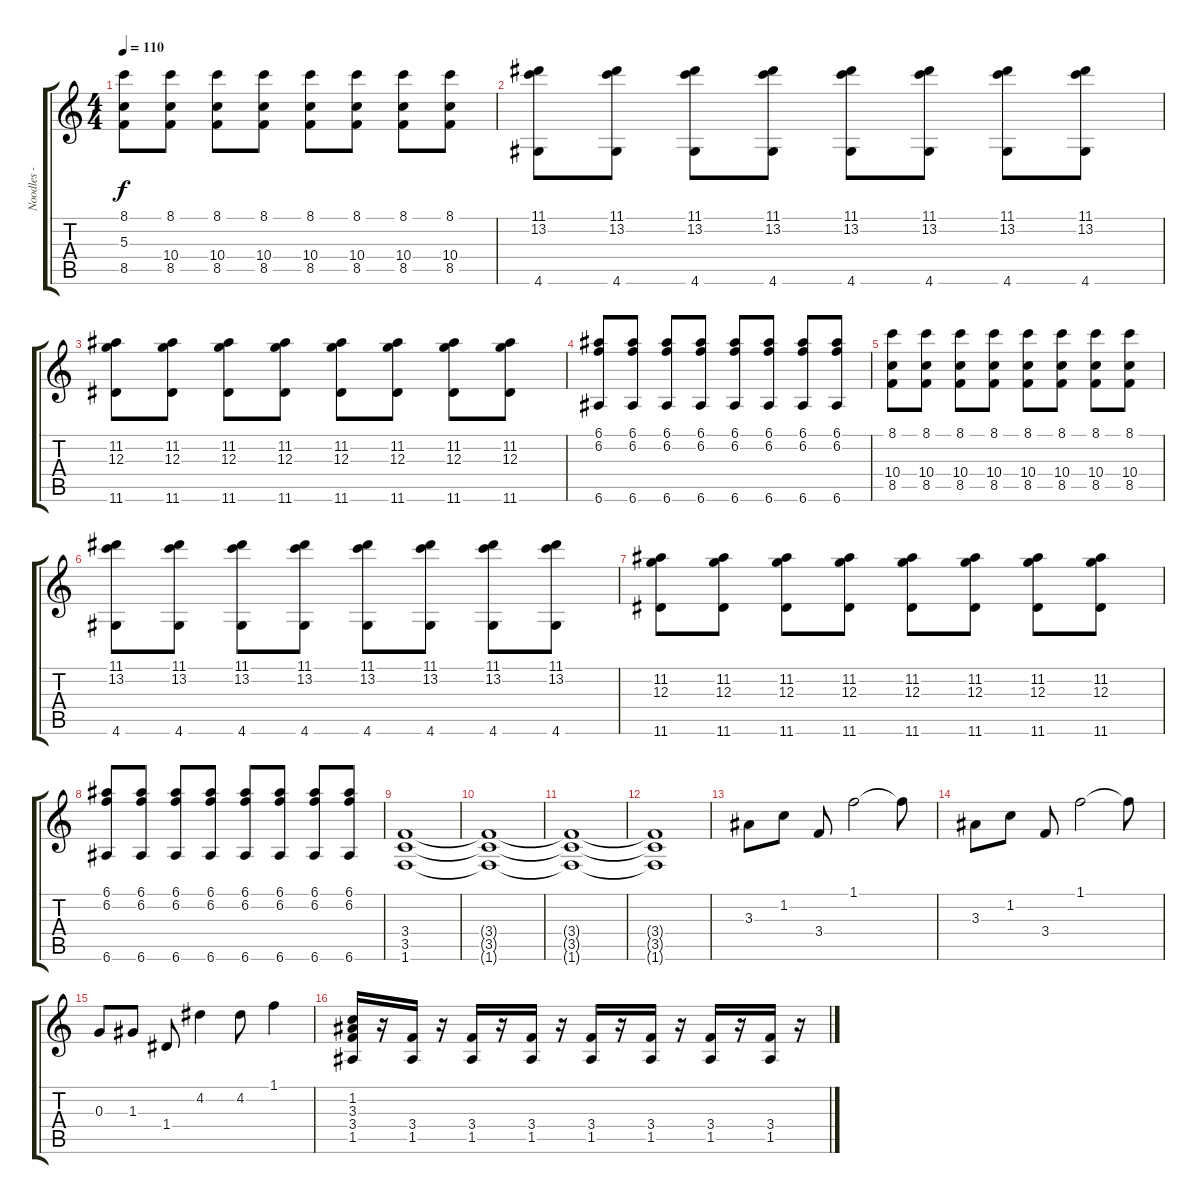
\track ("Noodles - Lead Gtr(Disto)" "Noodles - ") {instrument distortionguitar}
\staff {score tabs}
\tuning (E4 B3 G3 D3 A2 E2) {hide}
\ts (4 4)
\tempo 110
\clef g2
\ks c
(8.1 5.3 8.5).8{dy f} (8.1 10.4 8.5).8 (8.1 10.4 8.5).8 (8.1 10.4 8.5).8 (8.1 10.4 8.5).8 (8.1 10.4 8.5).8 (8.1 10.4 8.5).8 (8.1 10.4 8.5).8 |
(11.1 13.2 4.6).8 (11.1 13.2 4.6).8 (11.1 13.2 4.6).8 (11.1 13.2 4.6).8 (11.1 13.2 4.6).8 (11.1 13.2 4.6).8 (11.1 13.2 4.6).8 (11.1 13.2 4.6).8 |
(11.2 12.3 11.6).8 (11.2 12.3 11.6).8 (11.2 12.3 11.6).8 (11.2 12.3 11.6).8 (11.2 12.3 11.6).8 (11.2 12.3 11.6).8 (11.2 12.3 11.6).8 (11.2 12.3 11.6).8 |
(6.1 6.2 6.6).8 (6.1 6.2 6.6).8 (6.1 6.2 6.6).8 (6.1 6.2 6.6).8 (6.1 6.2 6.6).8 (6.1 6.2 6.6).8 (6.1 6.2 6.6).8 (6.1 6.2 6.6).8 |
(8.1 10.4 8.5).8 (8.1 10.4 8.5).8 (8.1 10.4 8.5).8 (8.1 10.4 8.5).8 (8.1 10.4 8.5).8 (8.1 10.4 8.5).8 (8.1 10.4 8.5).8 (8.1 10.4 8.5).8 |
(11.1 13.2 4.6).8 (11.1 13.2 4.6).8 (11.1 13.2 4.6).8 (11.1 13.2 4.6).8 (11.1 13.2 4.6).8 (11.1 13.2 4.6).8 (11.1 13.2 4.6).8 (11.1 13.2 4.6).8 |
(11.2 12.3 11.6).8 (11.2 12.3 11.6).8 (11.2 12.3 11.6).8 (11.2 12.3 11.6).8 (11.2 12.3 11.6).8 (11.2 12.3 11.6).8 (11.2 12.3 11.6).8 (11.2 12.3 11.6).8 |
(6.1 6.2 6.6).8 (6.1 6.2 6.6).8 (6.1 6.2 6.6).8 (6.1 6.2 6.6).8 (6.1 6.2 6.6).8 (6.1 6.2 6.6).8 (6.1 6.2 6.6).8 (6.1 6.2 6.6).8 |
(3.4 3.5 1.6).1 |
(3.4{t} 3.5{t} 1.6{t}).1 |
(3.4{t} 3.5{t} 1.6{t}).1 |
(3.4{t} 3.5{t} 1.6{t}).1 |
3.3.8 1.2.8 3.4.8 1.1.2 1.1{t}.8 |
3.3.8 1.2.8 3.4.8 1.1.2 1.1{t}.8 |
0.3.8 1.3.8 1.4.8 4.2.4 4.2.8 1.1.4 |
(1.2 3.3 3.4 1.5).16 r.16 (3.4 1.5).16 r.16 (3.4 1.5).16 r.16 (3.4 1.5).16 r.16 (3.4 1.5).16 r.16 (3.4 1.5).16 r.16 (3.4 1.5).16 r.16 (3.4 1.5).16 r.16
